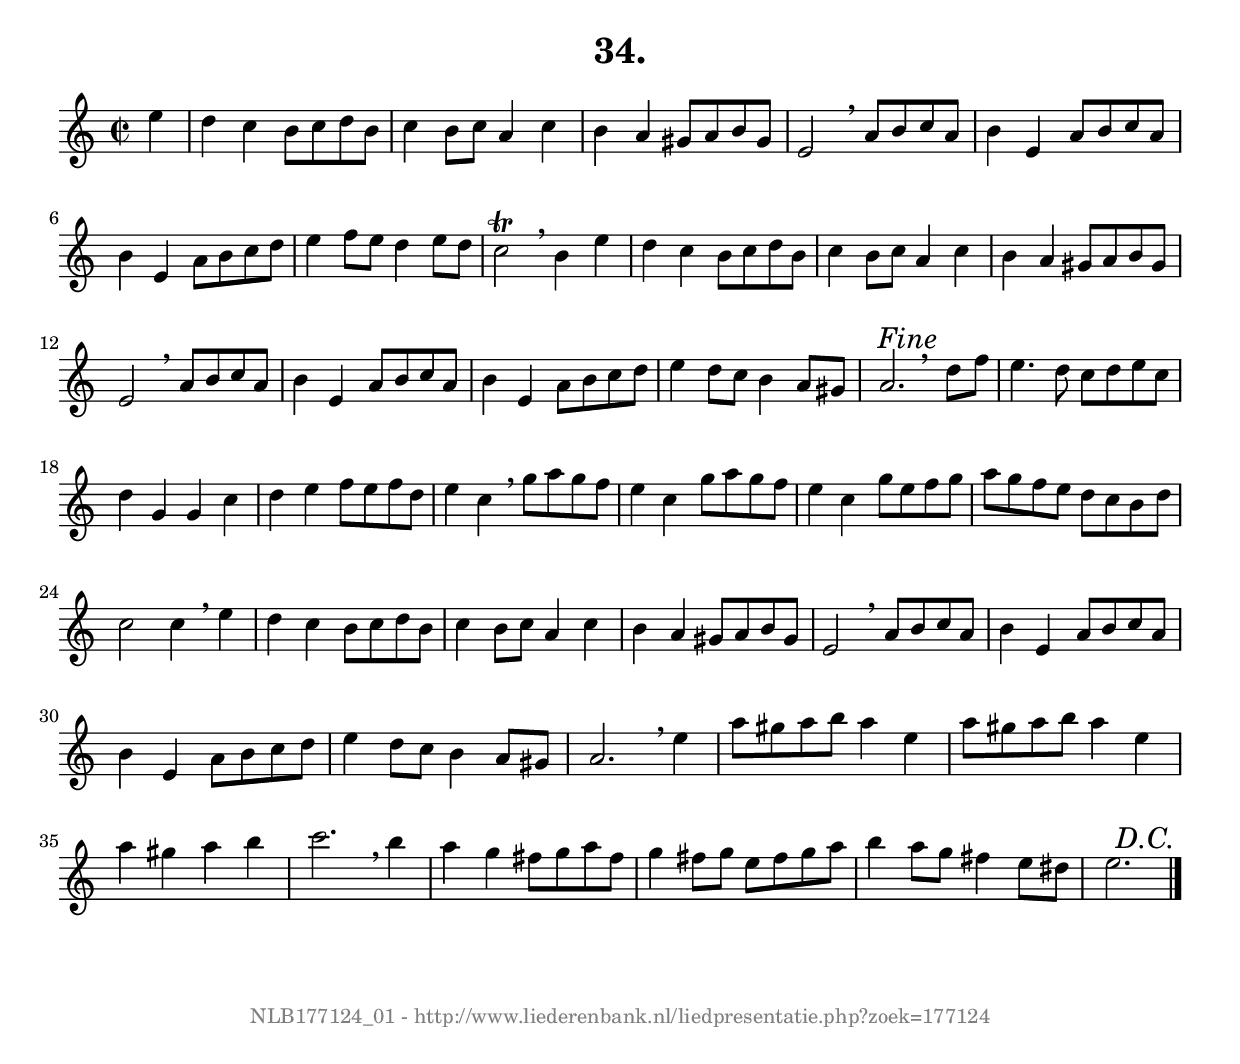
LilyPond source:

%
% produced by wce2krn 1.64 (7 June 2014)
%
\version"2.16"
#(append! paper-alist '(("long" . (cons (* 210 mm) (* 2000 mm)))))
#(set-default-paper-size "long")
sb = {\breathe}
mBreak = {\breathe }
bBreak = {\breathe }
x = {\once\override NoteHead #'style = #'cross }
gl=\glissando
itime={\override Staff.TimeSignature #'stencil = ##f }
ficta = {\once\set suggestAccidentals = ##t}
fine = {\once\override Score.RehearsalMark #'self-alignment-X = #1 \mark \markup {\italic{Fine}}}
dc = {\once\override Score.RehearsalMark #'self-alignment-X = #1 \mark \markup {\italic{D.C.}}}
dcf = {\once\override Score.RehearsalMark #'self-alignment-X = #1 \mark \markup {\italic{D.C. al Fine}}}
dcc = {\once\override Score.RehearsalMark #'self-alignment-X = #1 \mark \markup {\italic{D.C. al Coda}}}
ds = {\once\override Score.RehearsalMark #'self-alignment-X = #1 \mark \markup {\italic{D.S.}}}
dsf = {\once\override Score.RehearsalMark #'self-alignment-X = #1 \mark \markup {\italic{D.S. al Fine}}}
dsc = {\once\override Score.RehearsalMark #'self-alignment-X = #1 \mark \markup {\italic{D.S. al Coda}}}
pv = {\set Score.repeatCommands = #'((volta "1"))}
sv = {\set Score.repeatCommands = #'((volta "2"))}
tv = {\set Score.repeatCommands = #'((volta "3"))}
qv = {\set Score.repeatCommands = #'((volta "4"))}
xv = {\set Score.repeatCommands = #'((volta #f))}
\header{ tagline = ""
title = "34."
}
\score {{
\key a \minor
\relative g'
{
\set melismaBusyProperties = #'()
\partial 32*8
\time 2/2
\tempo 4=120
\override Score.MetronomeMark #'transparent = ##t
\override Score.RehearsalMark #'break-visibility = #(vector #t #t #f)
e'4 d c b8 c d b c4 b8 c a4 c b a gis8 a b gis e2 \sb a8 b c a b4 e, a8 b c a b4 e, a8 b c d e4 f8 e d4 e8 d c2^\trill \mBreak
b4 e d c b8 c d b c4 b8 c a4 c b a gis8 a b gis e2 \sb a8 b c a b4 e, a8 b c a b4 e, a8 b c d e4 d8 c b4 a8 gis a2.\fine \bar ":|" \bBreak
d8 f e4. d8 c d e c d4 g, g c d e f8 e f d e4 c \sb g'8 a g f e4 c g'8 a g f e4 c g'8 e f g a g f e d c b d c2 c4 \mBreak
e4 d c b8 c d b c4 b8 c a4 c b a gis8 a b gis e2 \sb a8 b c a b4 e, a8 b c a b4 e, a8 b c d e4 d8 c b4 a8 gis a2. \mBreak
e'4 a8 gis a b a4 e a8 gis a b a4 e a gis a b c2. \sb b4 a g fis8 g a fis g4 fis8 g e fis g a b4 a8 g fis4 e8 dis e2.\dc \bar "|."
 }}
 \midi { }
 \layout {
            indent = 0.0\cm
}
}
\markup { \vspace #0 } \markup { \with-color #grey \fill-line { \center-column { \smaller "NLB177124_01 - http://www.liederenbank.nl/liedpresentatie.php?zoek=177124" } } }
